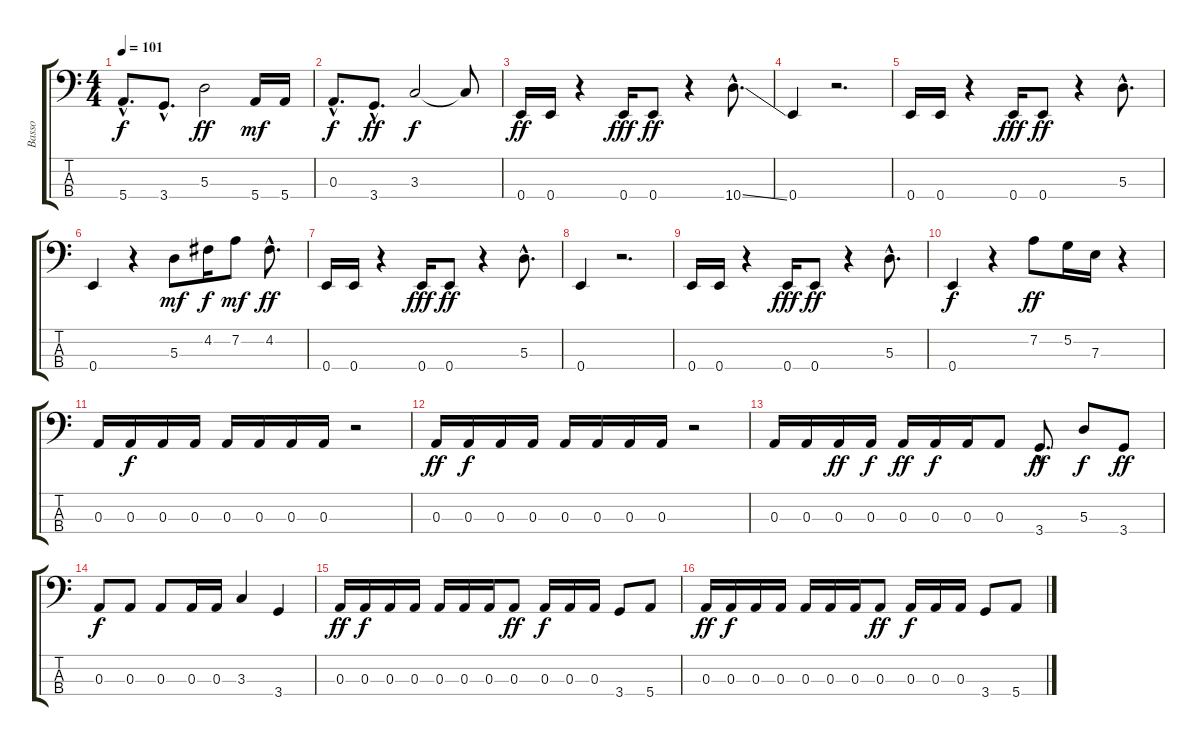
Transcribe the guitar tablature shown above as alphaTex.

\track ("Basso" "Basso") {instrument electricbasspick}
\staff {score tabs}
\tuning (G2 D2 A1 E1) {hide}
\ts (4 4)
\tempo 101
\clef f4
\ks c
5.4{hac}.8{d dy f} 3.4{hac}.8{d} 5.3.2{dy ff} 5.4.16{dy mf} 5.4.16 |
0.3{hac}.8{d dy f} 3.4{hac}.8{d dy ff} 3.3.2{dy f} 3.3{t}.8 |
0.4.16{dy ff} 0.4.16 r.4 0.4.16{dy fff} 0.4.8{dy ff} r.4 10.4{ss hac}.8{d} |
0.4.4 r.2{d} |
0.4.16 0.4.16 r.4 0.4.16{dy fff} 0.4.8{dy ff} r.4 5.3{hac}.8{d} |
0.4.4 r.4 5.3.8{dy mf} 4.2.16{dy f} 7.2.8{dy mf} 4.2{hac}.8{d dy ff} |
0.4.16 0.4.16 r.4 0.4.16{dy fff} 0.4.8{dy ff} r.4 5.3{hac}.8{d} |
0.4.4 r.2{d} |
0.4.16 0.4.16 r.4 0.4.16{dy fff} 0.4.8{dy ff} r.4 5.3{hac}.8{d} |
0.4.4{dy f} r.4 7.2.8{dy ff} 5.2.16 7.3.16 r.4 |
0.3.16 0.3.16{dy f} 0.3.16 0.3.16 0.3.16 0.3.16 0.3.16 0.3.16 r.2 |
0.3.16{dy ff} 0.3.16{dy f} 0.3.16 0.3.16 0.3.16 0.3.16 0.3.16 0.3.16 r.2 |
0.3.16 0.3.16 0.3.16{dy ff} 0.3.16{dy f} 0.3.16{dy ff} 0.3.16{dy f} 0.3.16 0.3.8 3.4{hac}.8{d dy ff} 5.3.8{dy f} 3.4.8{dy ff} |
0.3.8{dy f} 0.3.8 0.3.8 0.3.16 0.3.16 3.3.4 3.4.4 |
0.3.16{dy ff} 0.3.16{dy f} 0.3.16 0.3.16 0.3.16 0.3.16 0.3.16 0.3.8{dy ff} 0.3.16{dy f} 0.3.16 0.3.16 3.4.8 5.4.8 |
0.3.16{dy ff} 0.3.16{dy f} 0.3.16 0.3.16 0.3.16 0.3.16 0.3.16 0.3.8{dy ff} 0.3.16{dy f} 0.3.16 0.3.16 3.4.8 5.4.8
